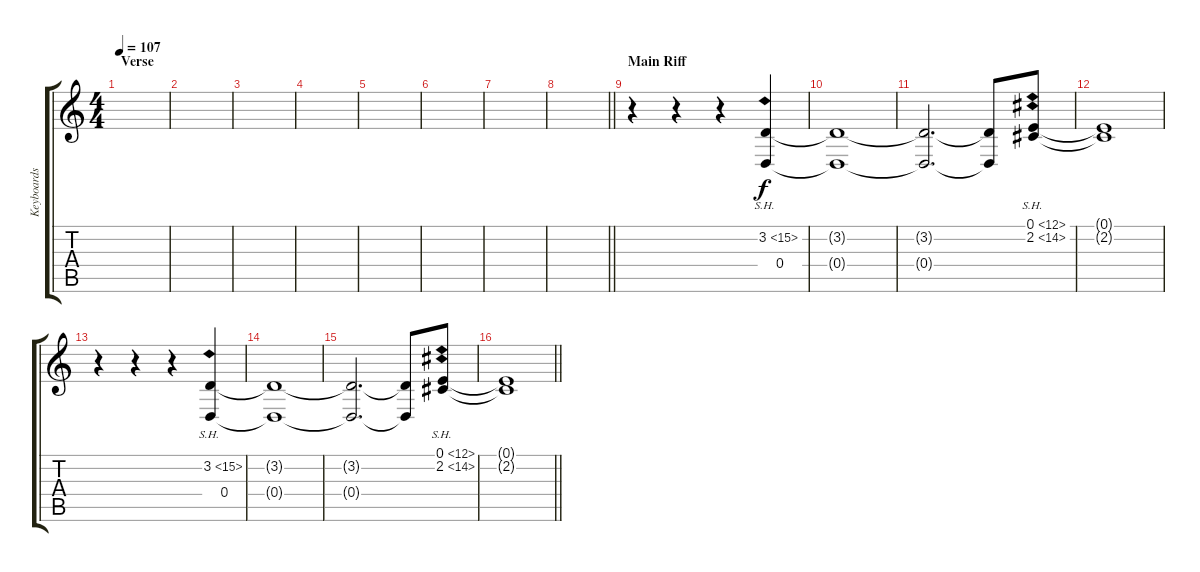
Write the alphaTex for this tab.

\track ("Keyboards" "Keyboards") {instrument fx6goblins}
\staff {score tabs}
\tuning (E4 B3 G3 D3 A2 E2) {hide}
\ts (4 4)
\section ("" "Verse")
\tempo 107
\clef g2
\ks c
|
|
|
|
|
|
|
\barLineRight lightlight
|
\section ("" "Main Riff")
r.4 r.4 r.4 (3.2{sh 12} 0.4).4 |
(3.2{t} 0.4{t}).1 |
(3.2{t} 0.4{t}).2{d} (3.2{t} 0.4{t}).8 (0.1{sh 12} 2.2{sh 12}).8 |
(0.1{t} 2.2{t}).1 |
r.4 r.4 r.4 (3.2{sh 12} 0.4).4 |
(3.2{t} 0.4{t}).1 |
(3.2{t} 0.4{t}).2{d} (3.2{t} 0.4{t}).8 (0.1{sh 12} 2.2{sh 12}).8 |
\barLineRight lightlight
(0.1{t} 2.2{t}).1
